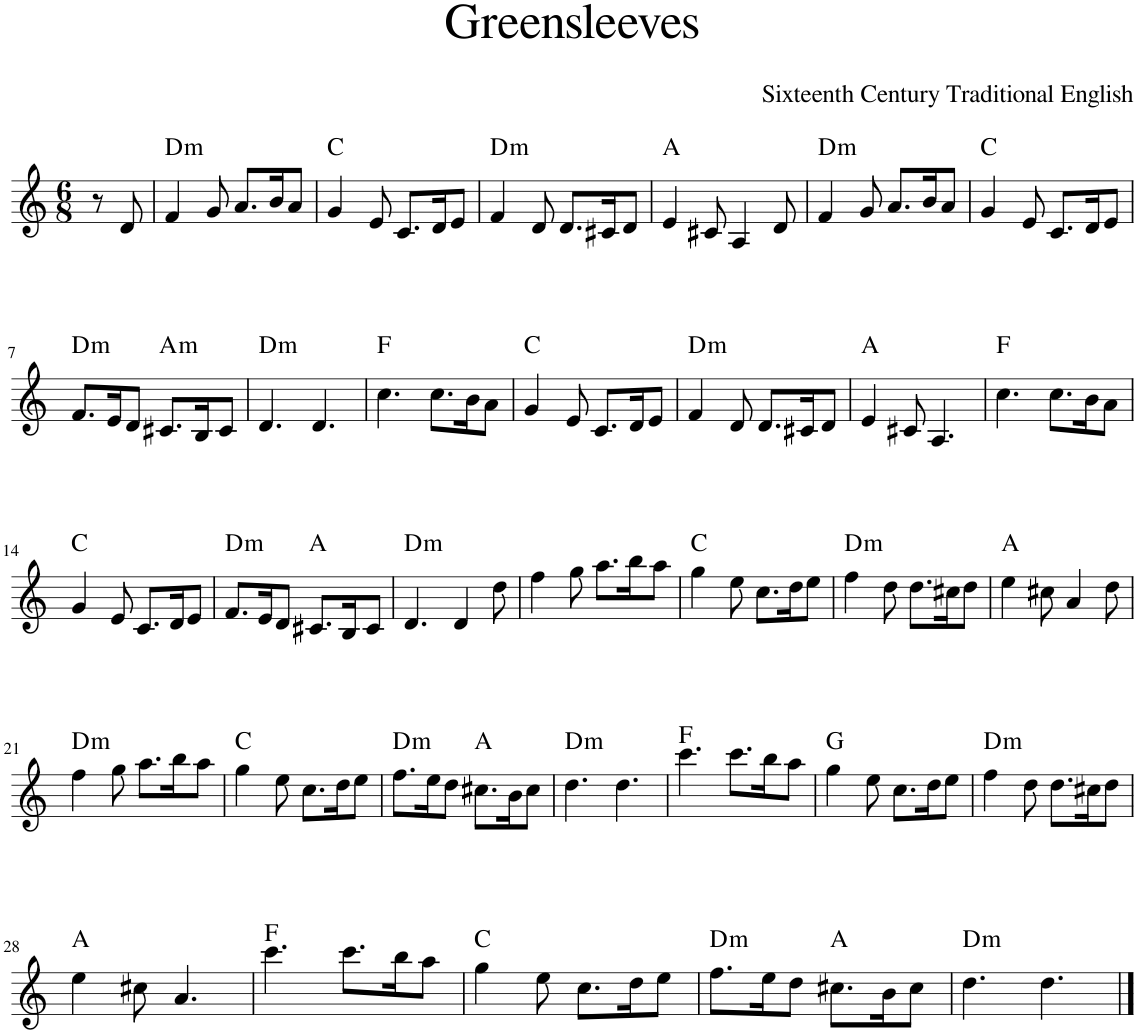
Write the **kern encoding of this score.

**kern	**harte
*part1	*part1
*staff1	*
*I"Piano	*
*I'Pno.	*
*clefG2	*
*k[]	*
*M6/8	*
=	=
8r	.
8d/	.
=1	=1
!	!LO:H:kt=m
4f/	D:min
8g/	.
8.a/L	.
16b/K	.
8a/J	.
=2	=2
4g/	C:maj
8e/	.
8.c/L	.
16d/K	.
8e/J	.
=3	=3
!	!LO:H:kt=m
4f/	D:min
8d/	.
8.d/L	.
16c#X/K	.
8d/J	.
=4	=4
4e/	A:maj
8c#X/	.
4A/	.
8d/	.
=5	=5
!	!LO:H:kt=m
4f/	D:min
8g/	.
8.a/L	.
16b/K	.
8a/J	.
=6	=6
4g/	C:maj
8e/	.
8.c/L	.
16d/K	.
8e/J	.
!!LO:LB:g=z
=7	=7
!	!LO:H:kt=m
8.f/L	D:min
16e/K	.
8d/J	.
!	!LO:H:kt=m
8.c#X/L	A:min
16B/K	.
8c#/J	.
=8	=8
!	!LO:H:kt=m
4.d/	D:min
4.d/	.
=9	=9
4.cc\	F:maj
8.cc\L	.
16b\K	.
8a\J	.
=10	=10
4g/	C:maj
8e/	.
8.c/L	.
16d/K	.
8e/J	.
=11	=11
!	!LO:H:kt=m
4f/	D:min
8d/	.
8.d/L	.
16c#X/K	.
8d/J	.
=12	=12
4e/	A:maj
8c#X/	.
4.A/	.
=13	=13
4.cc\	F:maj
8.cc\L	.
16b\K	.
8a\J	.
!!LO:LB:g=z
=14	=14
4g/	C:maj
8e/	.
8.c/L	.
16d/K	.
8e/J	.
=15	=15
!	!LO:H:kt=m
8.f/L	D:min
16e/K	.
8d/J	.
8.c#X/L	A:maj
16B/K	.
8c#/J	.
=16	=16
!	!LO:H:kt=m
4.d/	D:min
4d/	.
8dd\	.
=17	=17
4ff\	.
8gg\	.
8.aa\L	.
16bb\K	.
8aa\J	.
=18	=18
4gg\	C:maj
8ee\	.
8.cc\L	.
16dd\K	.
8ee\J	.
=19	=19
!	!LO:H:kt=m
4ff\	D:min
8dd\	.
8.dd\L	.
16cc#X\K	.
8dd\J	.
=20	=20
4ee\	A:maj
8cc#X\	.
4a/	.
8dd\	.
!!LO:LB:g=z
=21	=21
!	!LO:H:kt=m
4ff\	D:min
8gg\	.
8.aa\L	.
16bb\K	.
8aa\J	.
=22	=22
4gg\	C:maj
8ee\	.
8.cc\L	.
16dd\K	.
8ee\J	.
=23	=23
!	!LO:H:kt=m
8.ff\L	D:min
16ee\K	.
8dd\J	.
8.cc#X\L	A:maj
16b\K	.
8cc#\J	.
=24	=24
!	!LO:H:kt=m
4.dd\	D:min
4.dd\	.
=25	=25
4.ccc\	F:maj
8.ccc\L	.
16bb\K	.
8aa\J	.
=26	=26
4gg\	G:maj
8ee\	.
8.cc\L	.
16dd\K	.
8ee\J	.
=27	=27
!	!LO:H:kt=m
4ff\	D:min
8dd\	.
8.dd\L	.
16cc#X\K	.
8dd\J	.
!!LO:LB:g=z
=28	=28
4ee\	A:maj
8cc#X\	.
4.a/	.
=29	=29
4.ccc\	F:maj
8.ccc\L	.
16bb\K	.
8aa\J	.
=30	=30
4gg\	C:maj
8ee\	.
8.cc\L	.
16dd\K	.
8ee\J	.
=31	=31
!	!LO:H:kt=m
8.ff\L	D:min
16ee\K	.
8dd\J	.
8.cc#X\L	A:maj
16b\K	.
8cc#\J	.
=32	=32
!	!LO:H:kt=m
4.dd\	D:min
4.dd\	.
==	==
*-	*-
